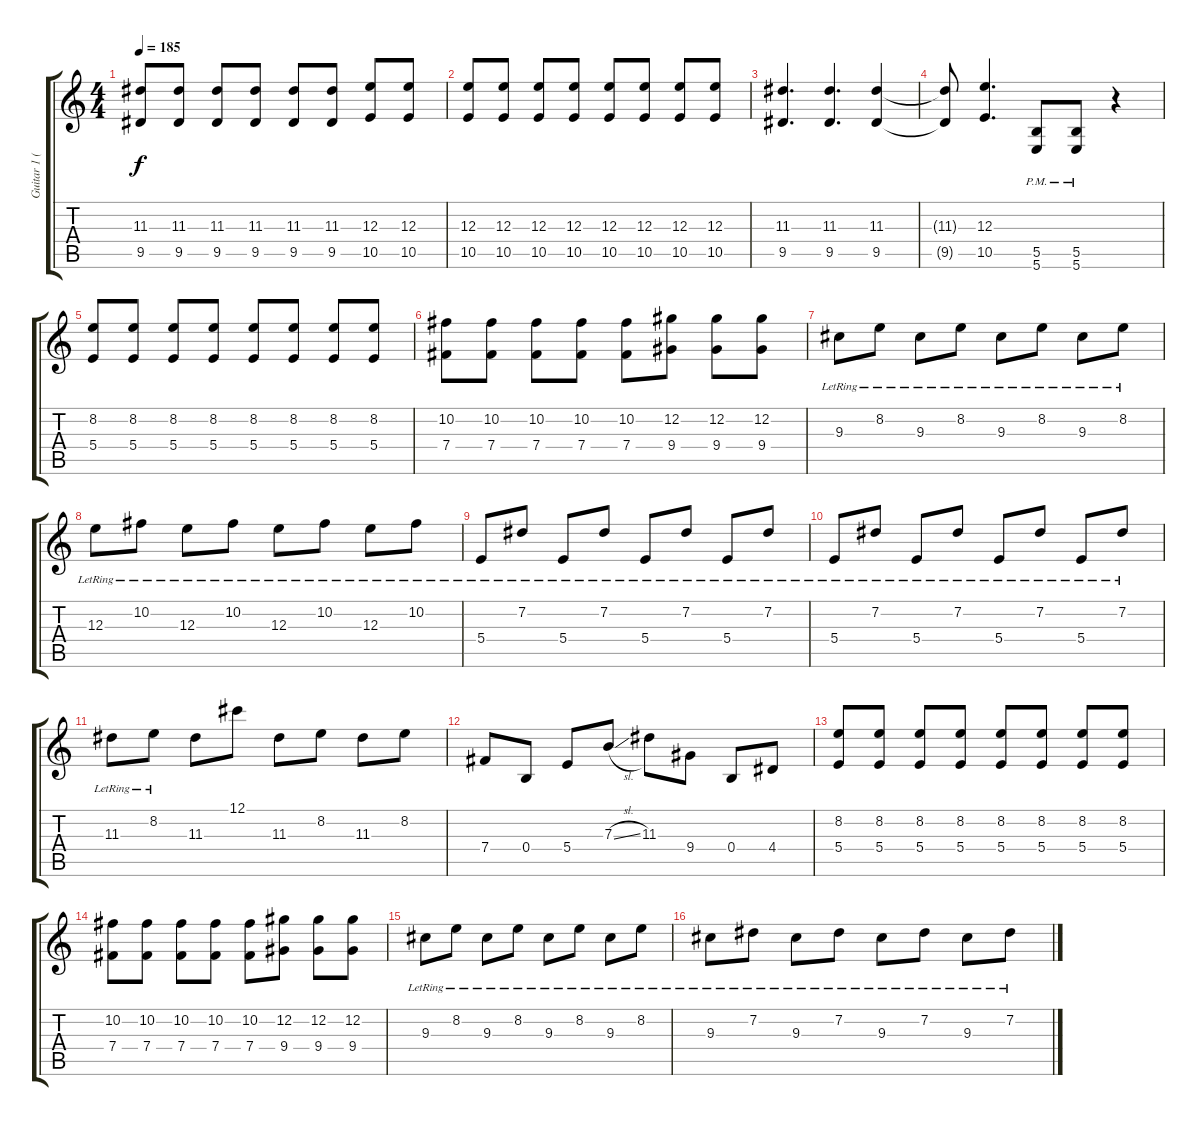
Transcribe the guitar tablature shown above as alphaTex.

\track ("Guitar 1 (Cran)" "Guitar 1 (") {instrument distortionguitar}
\staff {score tabs}
\tuning (Db4 Ab3 E3 B2 Gb2 B1) {hide}
\ts (4 4)
\tempo 185
\clef g2
\ks c
(11.3 9.5).8{dy f} (11.3 9.5).8 (11.3 9.5).8 (11.3 9.5).8 (11.3 9.5).8 (11.3 9.5).8 (12.3 10.5).8 (12.3 10.5).8 |
(12.3 10.5).8 (12.3 10.5).8 (12.3 10.5).8 (12.3 10.5).8 (12.3 10.5).8 (12.3 10.5).8 (12.3 10.5).8 (12.3 10.5).8 |
(11.3 9.5).4{d} (11.3 9.5).4{d} (11.3 9.5).4 |
(11.3{t} 9.5{t}).8 (12.3 10.5).4{d} (5.5{pm} 5.6{pm}).8 (5.5{pm} 5.6{pm}).8 r.4 |
(8.2 5.4).8 (8.2 5.4).8 (8.2 5.4).8 (8.2 5.4).8 (8.2 5.4).8 (8.2 5.4).8 (8.2 5.4).8 (8.2 5.4).8 |
(10.2 7.4).8 (10.2 7.4).8 (10.2 7.4).8 (10.2 7.4).8 (10.2 7.4).8 (12.2 9.4).8 (12.2 9.4).8 (12.2 9.4).8 |
9.3{lr}.8 8.2{lr}.8 9.3{lr}.8 8.2{lr}.8 9.3{lr}.8 8.2{lr}.8 9.3{lr}.8 8.2{lr}.8 |
12.3{lr}.8 10.2{lr}.8 12.3{lr}.8 10.2{lr}.8 12.3{lr}.8 10.2{lr}.8 12.3{lr}.8 10.2{lr}.8 |
5.4{lr}.8 7.2{lr}.8 5.4{lr}.8 7.2{lr}.8 5.4{lr}.8 7.2{lr}.8 5.4{lr}.8 7.2{lr}.8 |
5.4{lr}.8 7.2{lr}.8 5.4{lr}.8 7.2{lr}.8 5.4{lr}.8 7.2{lr}.8 5.4{lr}.8 7.2{lr}.8 |
11.3{lr}.8 8.2{lr}.8 11.3.8 12.1.8 11.3.8 8.2.8 11.3.8 8.2.8 |
7.4.8 0.4.8 5.4.8 7.3{sl}.8 11.3.8 9.4.8 0.4.8 4.4.8 |
(8.2 5.4).8 (8.2 5.4).8 (8.2 5.4).8 (8.2 5.4).8 (8.2 5.4).8 (8.2 5.4).8 (8.2 5.4).8 (8.2 5.4).8 |
(10.2 7.4).8 (10.2 7.4).8 (10.2 7.4).8 (10.2 7.4).8 (10.2 7.4).8 (12.2 9.4).8 (12.2 9.4).8 (12.2 9.4).8 |
9.3{lr}.8 8.2{lr}.8 9.3{lr}.8 8.2{lr}.8 9.3{lr}.8 8.2{lr}.8 9.3{lr}.8 8.2{lr}.8 |
9.3{lr}.8 7.2{lr}.8 9.3{lr}.8 7.2{lr}.8 9.3{lr}.8 7.2{lr}.8 9.3{lr}.8 7.2{lr}.8
